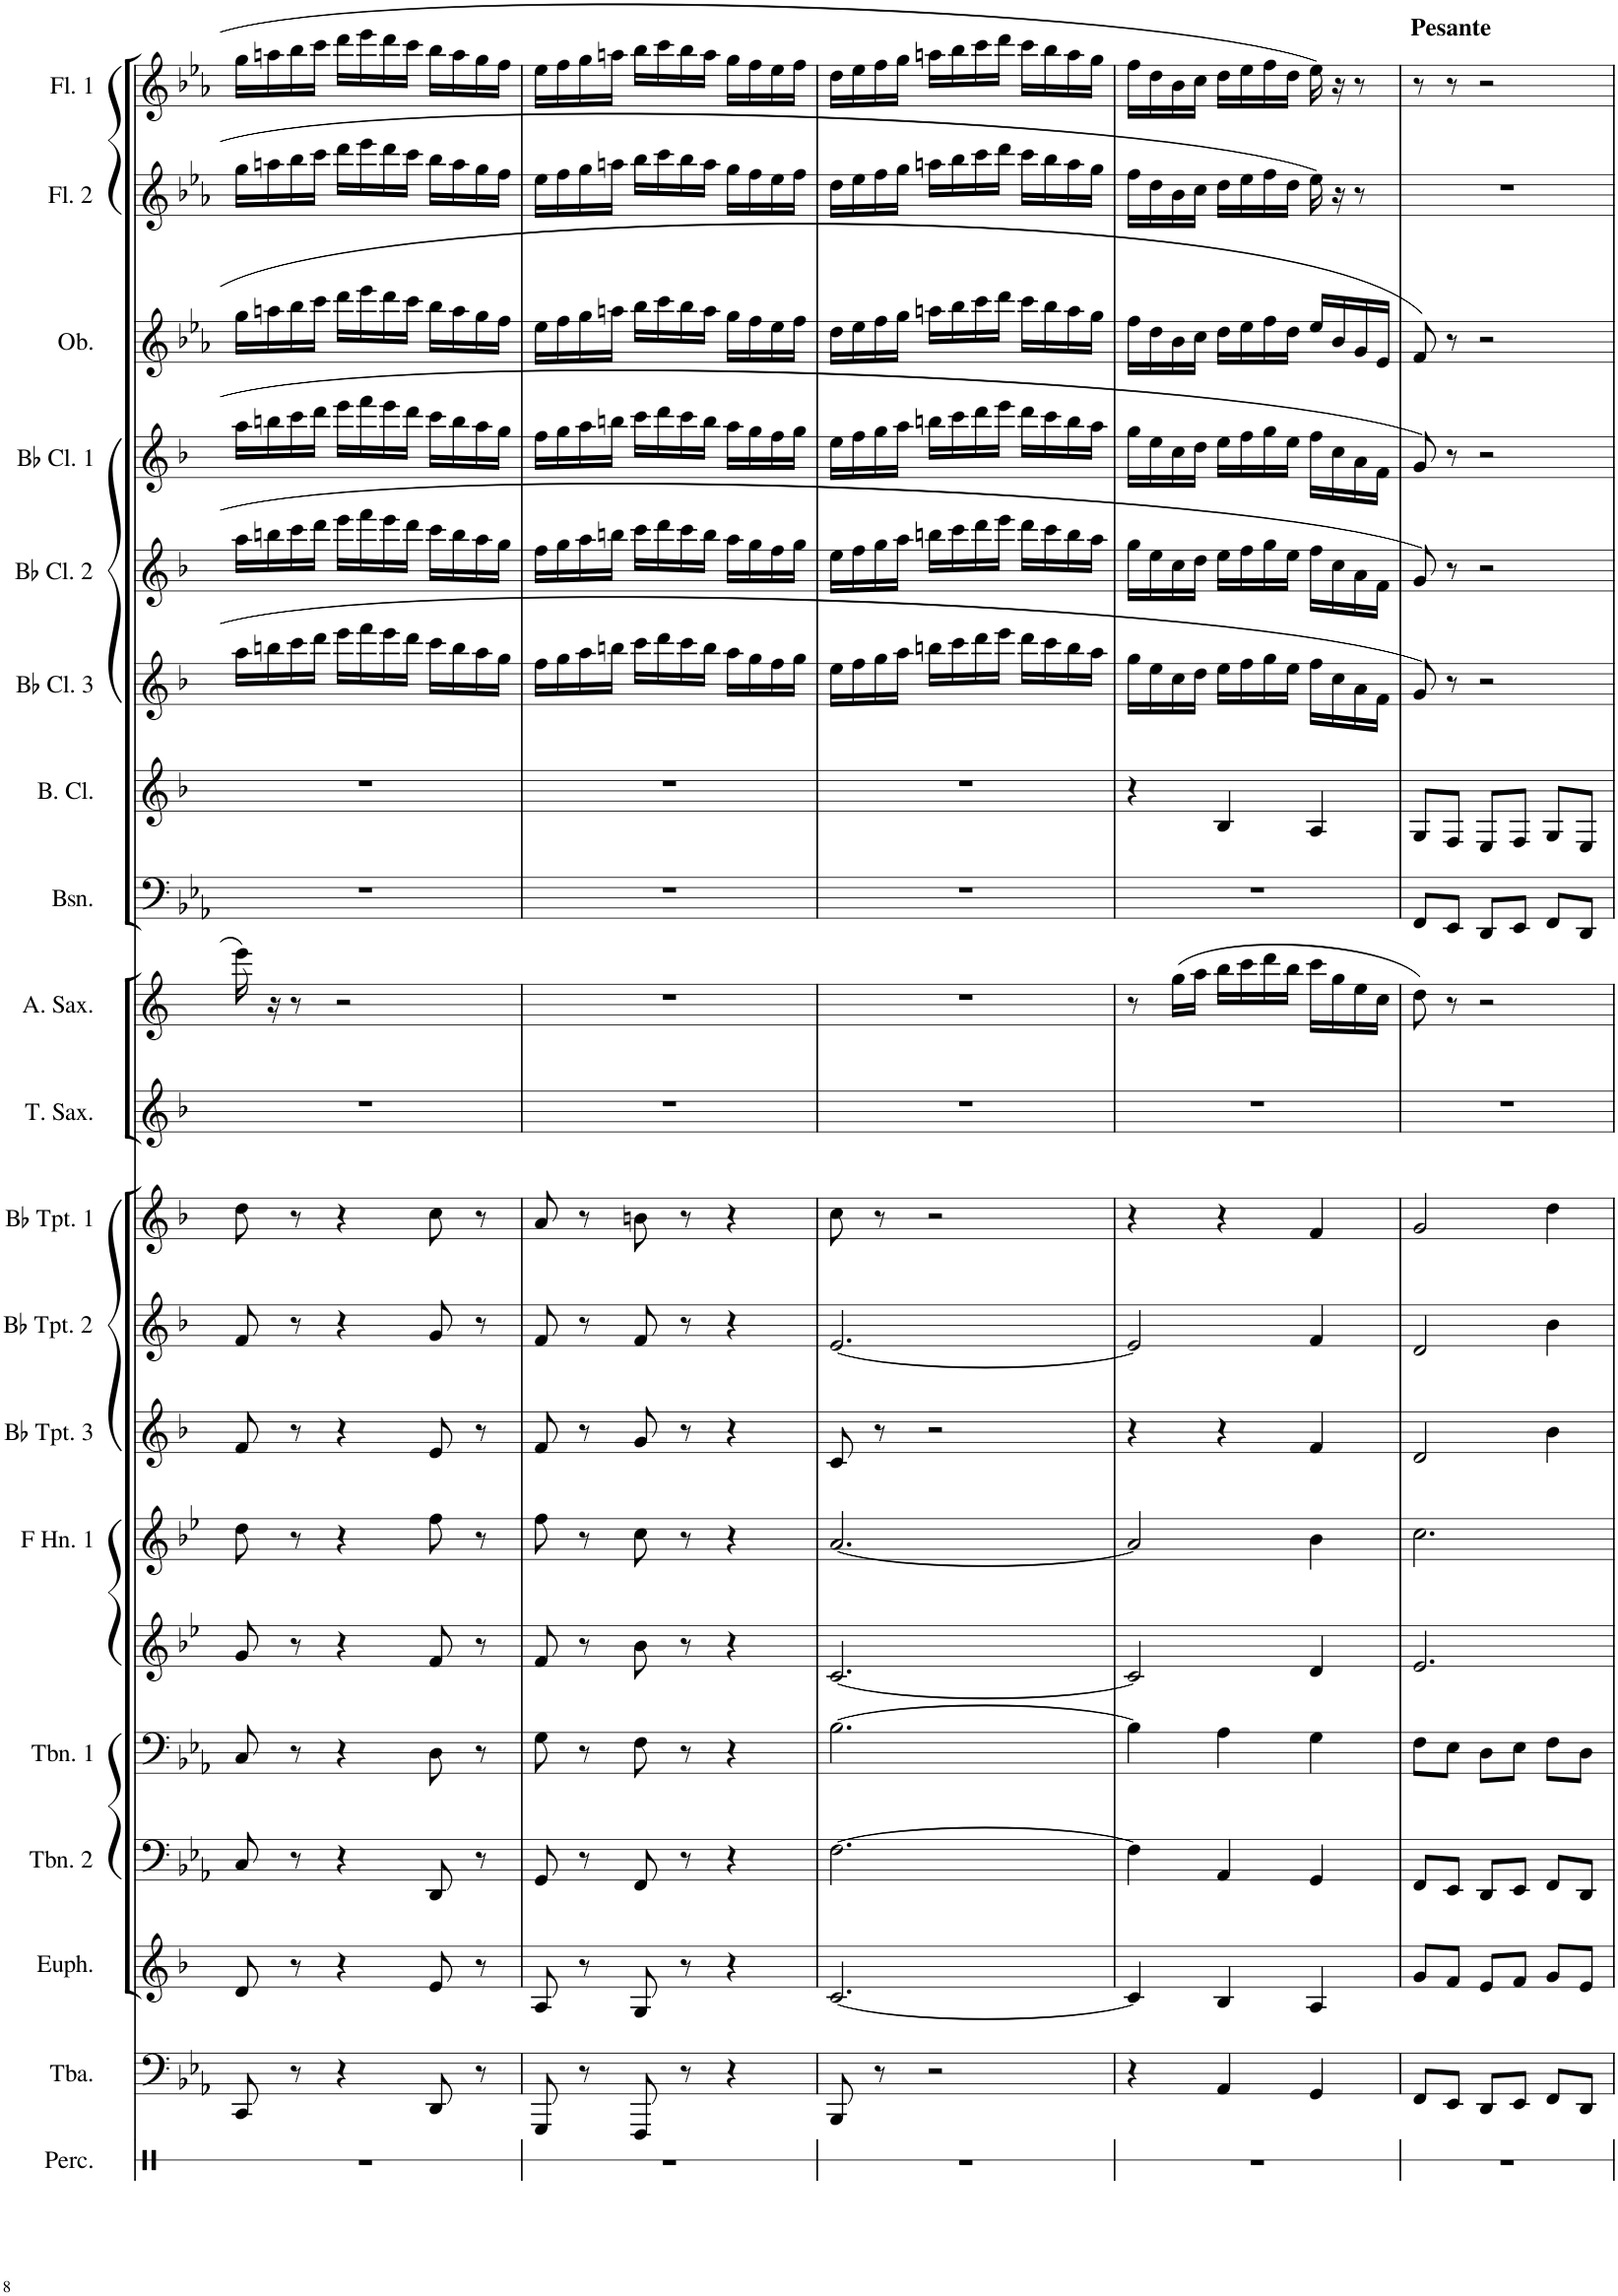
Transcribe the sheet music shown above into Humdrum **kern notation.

**kern	**kern	**kern	**kern	**kern	**kern	**kern	**kern	**kern	**kern	**kern	**kern	**kern	**kern	**kern	**kern	**kern	**kern	**kern	**kern
*part20	*part19	*part18	*part17	*part16	*part15	*part14	*part13	*part12	*part11	*part10	*part9	*part8	*part7	*part6	*part5	*part4	*part3	*part2	*part1
*staff20	*staff19	*staff18	*staff17	*staff16	*staff15	*staff14	*staff13	*staff12	*staff11	*staff10	*staff9	*staff8	*staff7	*staff6	*staff5	*staff4	*staff3	*staff2	*staff1
*I"Percussion	*I"Tuba	*I"Euphonium	*I"Trombone 2	*I"Trombone 1	*I"F Horn 2	*I"F Horn 1	*I"Bb Trumpet 3	*I"Bb Trumpet 2	*I"Bb Trumpet 1	*I"Tenor Saxophone	*I"Alto Saxophone	*I"Bassoon	*I"Bass Clarinet	*I"Bb Clarinet 3	*I"Bb Clarinet 2	*I"Bb Clarinet 1	*I"Oboe	*I"Flute 2	*I"Flute 1
*I'Perc.	*I'Tba.	*I'Euph.	*I'Tbn. 2	*I'Tbn. 1	*I'Hn	*I'F Hn. 1	*I'Bb Tpt. 3	*I'Bb Tpt. 2	*I'Bb Tpt. 1	*I'T. Sax.	*I'A. Sax.	*I'Bsn.	*I'B. Cl.	*I'Bb Cl. 3	*I'Bb Cl. 2	*I'Bb Cl. 1	*I'Ob.	*I'Fl. 2	*I'Fl. 1
!!LO:PB:g=z
*clefX	*clefF4	*clefG2	*clefF4	*clefF4	*clefG2	*clefG2	*clefG2	*clefG2	*clefG2	*clefG2	*clefG2	*clefF4	*clefG2	*clefG2	*clefG2	*clefG2	*clefG2	*clefG2	*clefG2
*	*	*Trd8c14	*	*	*Trd4c7	*Trd4c7	*Trd1c2	*Trd1c2	*Trd1c2	*Trd8c14	*Trd5c9	*	*Trd8c14	*Trd1c2	*Trd1c2	*Trd1c2	*	*	*
*k[]	*k[b-e-a-]	*k[b-]	*k[b-e-a-]	*k[b-e-a-]	*k[b-e-]	*k[b-e-]	*k[b-]	*k[b-]	*k[b-]	*k[b-]	*k[]	*k[b-e-a-]	*k[b-]	*k[b-]	*k[b-]	*k[b-]	*k[b-e-a-]	*k[b-e-a-]	*k[b-e-a-]
*M3/4	*M3/4	*M3/4	*M3/4	*M3/4	*M3/4	*M3/4	*M3/4	*M3/4	*M3/4	*M3/4	*M3/4	*M3/4	*M3/4	*M3/4	*M3/4	*M3/4	*M3/4	*M3/4	*M3/4
=45	=45	=45	=45	=45	=45	=45	=45	=45	=45	=45	=45	=45	=45	=45	=45	=45	=45	=45	=45
2.r	8CC/	8d/	8C/	8C/	8g/	8dd\	8f/	8f/	8dd\	2.r	16eee\	2.r	2.r	16aa\LL	16aa\LL	16aa\LL	16gg\LL	16gg\LL	16gg\LL
.	.	.	.	.	.	.	.	.	.	.	16r	.	.	16bbn\	16bbn\	16bbn\	16aan\	16aan\	16aan\
.	8r	8r	8r	8r	8r	8r	8r	8r	8r	.	8r	.	.	16ccc\	16ccc\	16ccc\	16bb-\	16bb-\	16bb-\
.	.	.	.	.	.	.	.	.	.	.	.	.	.	16ddd\JJ	16ddd\JJ	16ddd\JJ	16ccc\JJ	16ccc\JJ	16ccc\JJ
.	4r	4r	4r	4r	4r	4r	4r	4r	4r	.	2r	.	.	16eee\LL	16eee\LL	16eee\LL	16ddd\LL	16ddd\LL	16ddd\LL
.	.	.	.	.	.	.	.	.	.	.	.	.	.	16fff\	16fff\	16fff\	16eee-\	16eee-\	16eee-\
.	.	.	.	.	.	.	.	.	.	.	.	.	.	16eee\	16eee\	16eee\	16ddd\	16ddd\	16ddd\
.	.	.	.	.	.	.	.	.	.	.	.	.	.	16ddd\JJ	16ddd\JJ	16ddd\JJ	16ccc\JJ	16ccc\JJ	16ccc\JJ
.	8DD/	8e/	8DD/	8D\	8f/	8ff\	8e/	8g/	8cc\	.	.	.	.	16ccc\LL	16ccc\LL	16ccc\LL	16bb-\LL	16bb-\LL	16bb-\LL
.	.	.	.	.	.	.	.	.	.	.	.	.	.	16bb\	16bb\	16bb\	16aa\	16aa\	16aa\
.	8r	8r	8r	8r	8r	8r	8r	8r	8r	.	.	.	.	16aa\	16aa\	16aa\	16gg\	16gg\	16gg\
.	.	.	.	.	.	.	.	.	.	.	.	.	.	16gg\JJ	16gg\JJ	16gg\JJ	16ff\JJ	16ff\JJ	16ff\JJ
=46	=46	=46	=46	=46	=46	=46	=46	=46	=46	=46	=46	=46	=46	=46	=46	=46	=46	=46	=46
2.r	8GGG/	8A/	8GG/	8G\	8f/	8ff\	8f/	8f/	8a/	2.r	2.r	2.r	2.r	16ff\LL	16ff\LL	16ff\LL	16ee-\LL	16ee-\LL	16ee-\LL
.	.	.	.	.	.	.	.	.	.	.	.	.	.	16gg\	16gg\	16gg\	16ff\	16ff\	16ff\
.	8r	8r	8r	8r	8r	8r	8r	8r	8r	.	.	.	.	16aa\	16aa\	16aa\	16gg\	16gg\	16gg\
.	.	.	.	.	.	.	.	.	.	.	.	.	.	16bbn\JJ	16bbn\JJ	16bbn\JJ	16aan\JJ	16aan\JJ	16aan\JJ
.	8FFF/	8G/	8FF/	8F\	8b-\	8cc\	8g/	8f/	8bn\	.	.	.	.	16ccc\LL	16ccc\LL	16ccc\LL	16bb-\LL	16bb-\LL	16bb-\LL
.	.	.	.	.	.	.	.	.	.	.	.	.	.	16ddd\	16ddd\	16ddd\	16ccc\	16ccc\	16ccc\
.	8r	8r	8r	8r	8r	8r	8r	8r	8r	.	.	.	.	16ccc\	16ccc\	16ccc\	16bb-\	16bb-\	16bb-\
.	.	.	.	.	.	.	.	.	.	.	.	.	.	16bb\JJ	16bb\JJ	16bb\JJ	16aa\JJ	16aa\JJ	16aa\JJ
.	4r	4r	4r	4r	4r	4r	4r	4r	4r	.	.	.	.	16aa\LL	16aa\LL	16aa\LL	16gg\LL	16gg\LL	16gg\LL
.	.	.	.	.	.	.	.	.	.	.	.	.	.	16gg\	16gg\	16gg\	16ff\	16ff\	16ff\
.	.	.	.	.	.	.	.	.	.	.	.	.	.	16ff\	16ff\	16ff\	16ee-\	16ee-\	16ee-\
.	.	.	.	.	.	.	.	.	.	.	.	.	.	16gg\JJ	16gg\JJ	16gg\JJ	16ff\JJ	16ff\JJ	16ff\JJ
=47	=47	=47	=47	=47	=47	=47	=47	=47	=47	=47	=47	=47	=47	=47	=47	=47	=47	=47	=47
2.r	8BBB-/	[2.c/	[2.F\	[2.B-\	[2.c/	[2.a/	8c/	[2.e/	8cc\	2.r	2.r	2.r	2.r	16ee\LL	16ee\LL	16ee\LL	16dd\LL	16dd\LL	16dd\LL
.	.	.	.	.	.	.	.	.	.	.	.	.	.	16ff\	16ff\	16ff\	16ee-\	16ee-\	16ee-\
.	8r	.	.	.	.	.	8r	.	8r	.	.	.	.	16gg\	16gg\	16gg\	16ff\	16ff\	16ff\
.	.	.	.	.	.	.	.	.	.	.	.	.	.	16aa\JJ	16aa\JJ	16aa\JJ	16gg\JJ	16gg\JJ	16gg\JJ
.	2r	.	.	.	.	.	2r	.	2r	.	.	.	.	16bbn\LL	16bbn\LL	16bbn\LL	16aan\LL	16aan\LL	16aan\LL
.	.	.	.	.	.	.	.	.	.	.	.	.	.	16ccc\	16ccc\	16ccc\	16bb-\	16bb-\	16bb-\
.	.	.	.	.	.	.	.	.	.	.	.	.	.	16ddd\	16ddd\	16ddd\	16ccc\	16ccc\	16ccc\
.	.	.	.	.	.	.	.	.	.	.	.	.	.	16eee\JJ	16eee\JJ	16eee\JJ	16ddd\JJ	16ddd\JJ	16ddd\JJ
.	.	.	.	.	.	.	.	.	.	.	.	.	.	16ddd\LL	16ddd\LL	16ddd\LL	16ccc\LL	16ccc\LL	16ccc\LL
.	.	.	.	.	.	.	.	.	.	.	.	.	.	16ccc\	16ccc\	16ccc\	16bb-\	16bb-\	16bb-\
.	.	.	.	.	.	.	.	.	.	.	.	.	.	16bb\	16bb\	16bb\	16aa\	16aa\	16aa\
.	.	.	.	.	.	.	.	.	.	.	.	.	.	16aa\JJ	16aa\JJ	16aa\JJ	16gg\JJ	16gg\JJ	16gg\JJ
=48	=48	=48	=48	=48	=48	=48	=48	=48	=48	=48	=48	=48	=48	=48	=48	=48	=48	=48	=48
2.r	4r	4c/]	4F\]	4B-\]	2c/]	2a/]	4r	2e/]	4r	2.r	8r	2.r	4r	16gg\LL	16gg\LL	16gg\LL	16ff\LL	16ff\LL	16ff\LL
.	.	.	.	.	.	.	.	.	.	.	.	.	.	16ee\	16ee\	16ee\	16dd\	16dd\	16dd\
.	.	.	.	.	.	.	.	.	.	.	(16gg\LL	.	.	16cc\	16cc\	16cc\	16b-\	16b-\	16b-\
.	.	.	.	.	.	.	.	.	.	.	16aa\JJ	.	.	16dd\JJ	16dd\JJ	16dd\JJ	16cc\JJ	16cc\JJ	16cc\JJ
.	4AA-/	4B-/	4AA-/	4A-\	.	.	4r	.	4r	.	16bb\LL	.	4B-/	16ee\LL	16ee\LL	16ee\LL	16dd\LL	16dd\LL	16dd\LL
.	.	.	.	.	.	.	.	.	.	.	16ccc\	.	.	16ff\	16ff\	16ff\	16ee-\	16ee-\	16ee-\
.	.	.	.	.	.	.	.	.	.	.	16ddd\	.	.	16gg\	16gg\	16gg\	16ff\	16ff\	16ff\
.	.	.	.	.	.	.	.	.	.	.	16bb\JJ	.	.	16ee\JJ	16ee\JJ	16ee\JJ	16dd\JJ	16dd\JJ	16dd\JJ
.	4GG/	4A/	4GG/	4G\	4d/	4b-\	4f/	4f/	4f/	.	16ccc\LL	.	4A/	16ff\LL	16ff\LL	16ff\LL	16ee-/LL	16ee-\	16ee-\
.	.	.	.	.	.	.	.	.	.	.	16gg\	.	.	16cc\	16cc\	16cc\	16b-/	16r	16r
.	.	.	.	.	.	.	.	.	.	.	16ee\	.	.	16a\	16a\	16a\	16g/	8r	8r
.	.	.	.	.	.	.	.	.	.	.	16cc\JJ	.	.	16f\JJ	16f\JJ	16f\JJ	16e-/JJ	.	.
=49	=49	=49	=49	=49	=49	=49	=49	=49	=49	=49	=49	=49	=49	=49	=49	=49	=49	=49	=49
!	!	!	!	!	!	!	!	!	!	!	!	!	!	!	!	!	!	!	!LO:TX:a:B:t=Pesante
2.r	8FF/L	8g/L	8FF/L	8F\L	2.e-/	2.cc\	2d/	2d/	2g/	2.r	8dd\)	8FF/L	8G/L	8g/	8g/	8g/	8f/	2.r	8r
.	8EE-/J	8f/J	8EE-/J	8E-\J	.	.	.	.	.	.	8r	8EE-/J	8F/J	8r	8r	8r	8r	.	8r
.	8DD/L	8e/L	8DD/L	8D\L	.	.	.	.	.	.	2r	8DD/L	8E/L	2r	2r	2r	2r	.	2r
.	8EE-/J	8f/J	8EE-/J	8E-\J	.	.	.	.	.	.	.	8EE-/J	8F/J	.	.	.	.	.	.
.	8FF/L	8g/L	8FF/L	8F\L	.	.	4b-\	4b-\	4dd\	.	.	8FF/L	8G/L	.	.	.	.	.	.
.	8DD/J	8e/J	8DD/J	8D\J	.	.	.	.	.	.	.	8DD/J	8E/J	.	.	.	.	.	.
=	=	=	=	=	=	=	=	=	=	=	=	=	=	=	=	=	=	=	=
*-	*-	*-	*-	*-	*-	*-	*-	*-	*-	*-	*-	*-	*-	*-	*-	*-	*-	*-	*-
